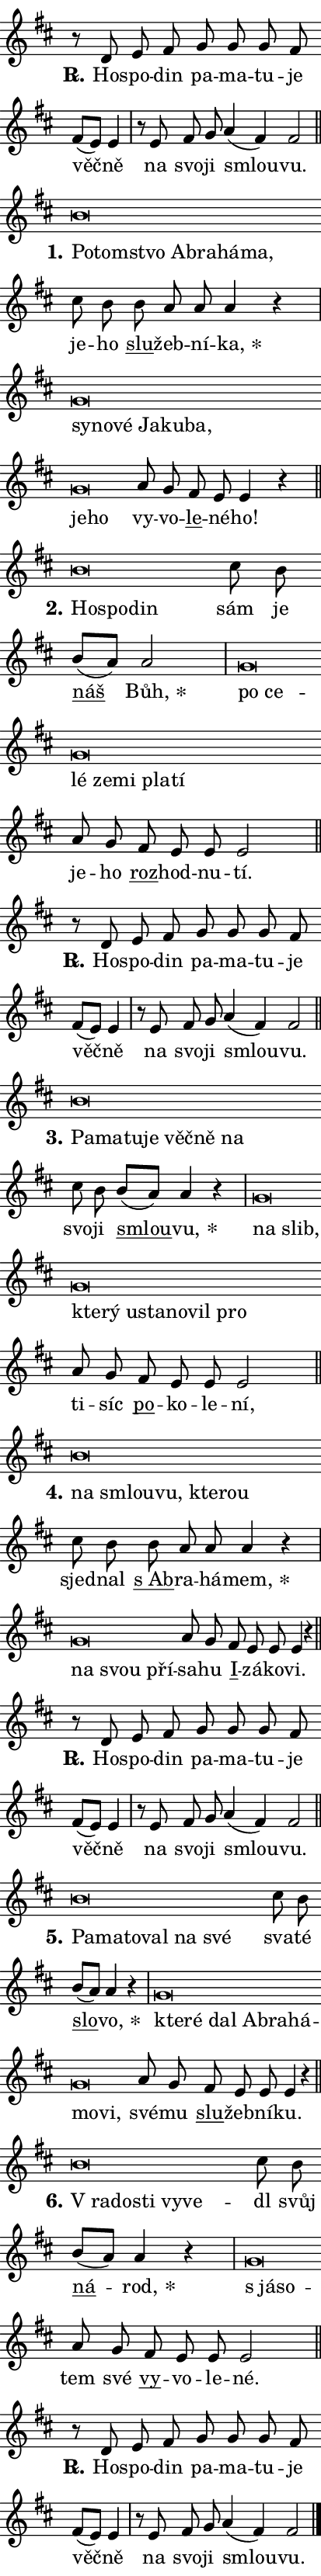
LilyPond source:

\version "2.24.0"
\header { tagline = "" }
\paper {
  indent = 0\cm
  top-margin = 0\cm
  right-margin = 0\cm
  bottom-margin = 0\cm
  left-margin = 0\cm
  paper-width = 7\cm
  page-breaking = #ly:one-page-breaking
  system-system-spacing.basic-distance = #11
  score-system-spacing.basic-distance = #11
  ragged-last = ##f
}


%% Author: Thomas Morley
%% https://lists.gnu.org/archive/html/lilypond-user/2020-05/msg00002.html
#(define (line-position grob)
"Returns position of @var[grob} in current system:
   @code{'start}, if at first time-step
   @code{'end}, if at last time-step
   @code{'middle} otherwise
"
  (let* ((col (ly:item-get-column grob))
         (ln (ly:grob-object col 'left-neighbor))
         (rn (ly:grob-object col 'right-neighbor))
         (col-to-check-left (if (ly:grob? ln) ln col))
         (col-to-check-right (if (ly:grob? rn) rn col))
         (break-dir-left
           (and
             (ly:grob-property col-to-check-left 'non-musical #f)
             (ly:item-break-dir col-to-check-left)))
         (break-dir-right
           (and
             (ly:grob-property col-to-check-right 'non-musical #f)
             (ly:item-break-dir col-to-check-right))))
        (cond ((eqv? 1 break-dir-left) 'start)
              ((eqv? -1 break-dir-right) 'end)
              (else 'middle))))

#(define (tranparent-at-line-position vctor)
  (lambda (grob)
  "Relying on @code{line-position} select the relevant enry from @var{vctor}.
Used to determine transparency,"
    (case (line-position grob)
      ((end) (not (vector-ref vctor 0)))
      ((middle) (not (vector-ref vctor 1)))
      ((start) (not (vector-ref vctor 2))))))

noteHeadBreakVisibility =
#(define-music-function (break-visibility)(vector?)
"Makes @code{NoteHead}s transparent relying on @var{break-visibility}"
#{
  \override NoteHead.transparent =
    #(tranparent-at-line-position break-visibility)
#})

#(define delete-ledgers-for-transparent-note-heads
  (lambda (grob)
    "Reads whether a @code{NoteHead} is transparent.
If so this @code{NoteHead} is removed from @code{'note-heads} from
@var{grob}, which is supposed to be @code{LedgerLineSpanner}.
As a result ledgers are not printed for this @code{NoteHead}"
    (let* ((nhds-array (ly:grob-object grob 'note-heads))
           (nhds-list
             (if (ly:grob-array? nhds-array)
                 (ly:grob-array->list nhds-array)
                 '()))
           ;; Relies on the transparent-property being done before
           ;; Staff.LedgerLineSpanner.after-line-breaking is executed.
           ;; This is fragile ...
           (to-keep
             (remove
               (lambda (nhd)
                 (ly:grob-property nhd 'transparent #f))
               nhds-list)))
      ;; TODO find a better method to iterate over grob-arrays, similiar
      ;; to filter/remove etc for lists
      ;; For now rebuilt from scratch
      (set! (ly:grob-object grob 'note-heads)  '())
      (for-each
        (lambda (nhd)
          (ly:pointer-group-interface::add-grob grob 'note-heads nhd))
        to-keep))))

hideNotes = {
  \noteHeadBreakVisibility #begin-of-line-visible
}
unHideNotes = {
  \noteHeadBreakVisibility #all-visible
}

% work-around for resetting accidentals
% https://lilypond.org/doc/v2.23/Documentation/notation/displaying-rhythms#unmetered-music
cadenzaMeasure = {
  \cadenzaOff
  \partial 1024 s1024
  \cadenzaOn
}

#(define-markup-command (accent layout props text) (markup?)
  "Underline accented syllable"
  (interpret-markup layout props
    #{\markup \override #'(offset . 4.3) \underline { #text }#}))

responsum = \markup \concat {
  "R" \hspace #-1.05 \path #0.1 #'((moveto 0 0.07) (lineto 0.9 0.8)) \hspace #0.05 "."
}

\layout {
    \context {
        \Staff
        \remove "Time_signature_engraver"
        \override LedgerLineSpanner.after-line-breaking = #delete-ledgers-for-transparent-note-heads
    }
    \context {
        \Voice {
            \override NoteHead.output-attributes = #'((class . "notehead"))
            \override Hairpin.height = #0.55
        }
    }
    \context {
        \Lyrics {
            \override StanzaNumber.output-attributes = #'((class . "stanzanumber"))
            \override LyricSpace.minimum-distance = #0.9
            \override LyricText.font-name = #"TeX Gyre Schola"
            \override LyricText.font-size = 1
            \override StanzaNumber.font-name = #"TeX Gyre Schola Bold"
            \override StanzaNumber.font-size = 1
        }
    }
}

% magnetic-lyrics.ily
%
%   written by
%     Jean Abou Samra <jean@abou-samra.fr>
%     Werner Lemberg <wl@gnu.org>
%
%   adapted by
%     Jiri Hon <jiri.hon@gmail.com>
%
% Version 2022-Apr-15

% https://www.mail-archive.com/lilypond-user@gnu.org/msg149350.html

#(define (Left_hyphen_pointer_engraver context)
   "Collect syllable-hyphen-syllable occurrences in lyrics and store
them in properties.  This engraver only looks to the left.  For
example, if the lyrics input is @code{foo -- bar}, it does the
following.

@itemize @bullet
@item
Set the @code{text} property of the @code{LyricHyphen} grob between
@q{foo} and @q{bar} to @code{foo}.

@item
Set the @code{left-hyphen} property of the @code{LyricText} grob with
text @q{foo} to the @code{LyricHyphen} grob between @q{foo} and
@q{bar}.
@end itemize

Use this auxiliary engraver in combination with the
@code{lyric-@/text::@/apply-@/magnetic-@/offset!} hook."
   (let ((hyphen #f)
         (text #f))
     (make-engraver
      (acknowledgers
       ((lyric-syllable-interface engraver grob source-engraver)
        (set! text grob)))
      (end-acknowledgers
       ((lyric-hyphen-interface engraver grob source-engraver)
        ;(when (not (grob::has-interface grob 'lyric-space-interface))
          (set! hyphen grob)));)
      ((stop-translation-timestep engraver)
       (when (and text hyphen)
         (ly:grob-set-object! text 'left-hyphen hyphen))
       (set! text #f)
       (set! hyphen #f)))))

#(define (lyric-text::apply-magnetic-offset! grob)
   "If the space between two syllables is less than the value in
property @code{LyricText@/.details@/.squash-threshold}, move the right
syllable to the left so that it gets concatenated with the left
syllable.

Use this function as a hook for
@code{LyricText@/.after-@/line-@/breaking} if the
@code{Left_@/hyphen_@/pointer_@/engraver} is active."
   (let ((hyphen (ly:grob-object grob 'left-hyphen #f)))
     (when hyphen
       (let ((left-text (ly:spanner-bound hyphen LEFT)))
         (when (grob::has-interface left-text 'lyric-syllable-interface)
           (let* ((common (ly:grob-common-refpoint grob left-text X))
                  (this-x-ext (ly:grob-extent grob common X))
                  (left-x-ext
                   (begin
                     ;; Trigger magnetism for left-text.
                     (ly:grob-property left-text 'after-line-breaking)
                     (ly:grob-extent left-text common X)))
                  ;; `delta` is the gap width between two syllables.
                  (delta (- (interval-start this-x-ext)
                            (interval-end left-x-ext)))
                  (details (ly:grob-property grob 'details))
                  (threshold (assoc-get 'squash-threshold details 0.2)))
             (when (< delta threshold)
               (let* (;; We have to manipulate the input text so that
                      ;; ligatures crossing syllable boundaries are not
                      ;; disabled.  For languages based on the Latin
                      ;; script this is essentially a beautification.
                      ;; However, for non-Western scripts it can be a
                      ;; necessity.
                      (lt (ly:grob-property left-text 'text))
                      (rt (ly:grob-property grob 'text))
                      (is-space (grob::has-interface hyphen 'lyric-space-interface))
                      (space (if is-space " " ""))
                      (space-markup (grob-interpret-markup grob " "))
                      (space-size (interval-length (ly:stencil-extent space-markup X)))
                      (extra-delta (if is-space space-size 0))
                      ;; Append new syllable.
                      (ltrt-space (if (and (string? lt) (string? rt))
                                (string-append lt space rt)
                                (make-concat-markup (list lt space rt))))
                      ;; Right-align `ltrt` to the right side.
                      (ltrt-space-markup (grob-interpret-markup
                               grob
                               (make-translate-markup
                                (cons (interval-length this-x-ext) 0)
                                (make-right-align-markup ltrt-space)))))
                 (begin
                   ;; Don't print `left-text`.
                   (ly:grob-set-property! left-text 'stencil #f)
                   ;; Set text and stencil (which holds all collected
                   ;; syllables so far) and shift it to the left.
                   (ly:grob-set-property! grob 'text ltrt-space)
                   (ly:grob-set-property! grob 'stencil ltrt-space-markup)
                   (ly:grob-translate-axis! grob (- (- delta extra-delta)) X))))))))))


#(define (lyric-hyphen::displace-bounds-first grob)
   ;; Make very sure this callback isn't triggered too early.
   (let ((left (ly:spanner-bound grob LEFT))
         (right (ly:spanner-bound grob RIGHT)))
     (ly:grob-property left 'after-line-breaking)
     (ly:grob-property right 'after-line-breaking)
     (ly:lyric-hyphen::print grob)))

squashThreshold = #0.4

\layout {
  \context {
    \Lyrics
    \consists #Left_hyphen_pointer_engraver
    \override LyricText.after-line-breaking =
      #lyric-text::apply-magnetic-offset!
    \override LyricHyphen.stencil = #lyric-hyphen::displace-bounds-first
    \override LyricText.details.squash-threshold = \squashThreshold
    \override LyricHyphen.minimum-distance = 0
    \override LyricHyphen.minimum-length = \squashThreshold
  }
}

squash = \override LyricText.details.squash-threshold = 9999
unSquash = \override LyricText.details.squash-threshold = \squashThreshold

left = \override LyricText.self-alignment-X = #LEFT
unLeft = \revert LyricText.self-alignment-X

starOffset = #(lambda (grob) 
                (let ((x_offset (ly:self-alignment-interface::aligned-on-x-parent grob)))
                  (if (= x_offset 0) 0 (+ x_offset 1.2))))

star = #(define-music-function (syllable)(string?)
"Append star separator at the end of a syllable"
#{
  \once \override LyricText.X-offset = #starOffset
  \lyricmode { \markup {
    #syllable
    \override #'((font-name . "TeX Gyre Schola Bold")) \hspace #0.2 \lower #0.65 \larger "*"
  } }
#})

starAccent = #(define-music-function (syllable)(string?)
"Append star separator at the end of a syllable and make accent"
#{
  \once \override LyricText.X-offset = #starOffset
  \lyricmode { \markup {
    \accent #syllable
    \override #'((font-name . "TeX Gyre Schola Bold")) \hspace #0.2 \lower #0.65 \larger "*"
  } }
#})

breath = #(define-music-function (syllable)(string?)
"Append breathing indicator at the end of a syllable"
#{
  \lyricmode { \markup { #syllable "+" } }
#})

optionalBreath = #(define-music-function (syllable)(string?)
"Append optional breathing indicator at the end of a syllable"
#{
  \lyricmode { \markup { #syllable "(+)" } }
#})


\score {
    <<
        \new Voice = "melody" { \cadenzaOn \key d \major \relative { r8 d' e fis g g g fis \bar "" fis[( e)] e4 \cadenzaMeasure \bar "|" r8 e fis g \bar "" a4( fis) fis2 \cadenzaMeasure \bar "||" \break } }
        \new Lyrics \lyricsto "melody" { \lyricmode { \set stanza = \responsum
Ho -- spo -- din pa -- ma -- tu -- je věč -- ně na svo -- ji smlou -- vu. } }
    >>
    \layout {}
}

\score {
    <<
        \new Voice = "melody" { \cadenzaOn \key d \major \relative { b'\breve*1/16 \hideNotes \breve*1/16 \bar "" \breve*1/16 \bar "" \breve*1/16 \bar "" \breve*1/16 \bar "" \breve*1/16 \breve*1/16 \bar "" \unHideNotes cis8 b \bar "" b a a a4 r \cadenzaMeasure \bar "|" g\breve*1/16 \hideNotes \breve*1/16 \bar "" \breve*1/16 \bar "" \breve*1/16 \bar "" \breve*1/16 \bar "" \breve*1/16 \bar "" \breve*1/16 \breve*1/16 \bar "" \unHideNotes a8 g \bar "" fis e e4 r \cadenzaMeasure \bar "||" \break } }
        \new Lyrics \lyricsto "melody" { \lyricmode { \set stanza = "1."
\left Po -- \squash tom -- stvo Ab -- ra -- há -- ma, \unLeft \unSquash je -- ho \markup \accent slu -- žeb -- ní -- \star ka, \left sy -- \squash no -- vé Ja -- ku -- ba, je -- ho \unLeft \unSquash vy -- vo -- \markup \accent le -- né -- ho! } }
    >>
    \layout {}
}

\score {
    <<
        \new Voice = "melody" { \cadenzaOn \key d \major \relative { b'\breve*1/16 \hideNotes \breve*1/16 \breve*1/16 \bar "" \unHideNotes cis8 b \bar "" b[( a)] a2 \cadenzaMeasure \bar "|" g\breve*1/16 \hideNotes \breve*1/16 \bar "" \breve*1/16 \bar "" \breve*1/16 \bar "" \breve*1/16 \bar "" \breve*1/16 \breve*1/16 \bar "" \unHideNotes a8 g \bar "" fis e e e2 \cadenzaMeasure \bar "||" \break } }
        \new Lyrics \lyricsto "melody" { \lyricmode { \set stanza = "2."
\left Ho -- \squash spo -- din \unLeft \unSquash sám je \markup \accent náš \star Bůh, \left po \squash ce -- lé ze -- mi pla -- tí \unLeft \unSquash je -- ho \markup \accent roz -- hod -- nu -- tí. } }
    >>
    \layout {}
}

\score {
    <<
        \new Voice = "melody" { \cadenzaOn \key d \major \relative { r8 d' e fis g g g fis \bar "" fis[( e)] e4 \cadenzaMeasure \bar "|" r8 e fis g \bar "" a4( fis) fis2 \cadenzaMeasure \bar "||" \break } }
        \new Lyrics \lyricsto "melody" { \lyricmode { \set stanza = \responsum
Ho -- spo -- din pa -- ma -- tu -- je věč -- ně na svo -- ji smlou -- vu. } }
    >>
    \layout {}
}

\score {
    <<
        \new Voice = "melody" { \cadenzaOn \key d \major \relative { b'\breve*1/16 \hideNotes \breve*1/16 \bar "" \breve*1/16 \bar "" \breve*1/16 \bar "" \breve*1/16 \bar "" \breve*1/16 \breve*1/16 \bar "" \unHideNotes cis8 b \bar "" b[( a)] a4 r \cadenzaMeasure \bar "|" g\breve*1/16 \hideNotes \breve*1/16 \bar "" \breve*1/16 \bar "" \breve*1/16 \bar "" \breve*1/16 \bar "" \breve*1/16 \bar "" \breve*1/16 \bar "" \breve*1/16 \breve*1/16 \bar "" \unHideNotes a8 g \bar "" fis e e e2 \cadenzaMeasure \bar "||" \break } }
        \new Lyrics \lyricsto "melody" { \lyricmode { \set stanza = "3."
\left Pa -- \squash ma -- tu -- je věč -- ně na \unLeft \unSquash svo -- ji \markup \accent smlou -- \star vu, \left na \squash slib, kte -- rý u -- sta -- no -- vil pro \unLeft \unSquash ti -- síc \markup \accent po -- ko -- le -- ní, } }
    >>
    \layout {}
}

\score {
    <<
        \new Voice = "melody" { \cadenzaOn \key d \major \relative { b'\breve*1/16 \hideNotes \breve*1/16 \bar "" \breve*1/16 \bar "" \breve*1/16 \breve*1/16 \bar "" \unHideNotes cis8 b \bar "" b a a a4 r \cadenzaMeasure \bar "|" g\breve*1/16 \hideNotes \breve*1/16 \breve*1/16 \bar "" \unHideNotes a8 g \bar "" fis e e e4 r \cadenzaMeasure \bar "||" \break } }
        \new Lyrics \lyricsto "melody" { \lyricmode { \set stanza = "4."
\left na \squash smlou -- vu, kte -- rou \unLeft \unSquash sjed -- nal \markup \accent "s Ab" -- ra -- há -- \star mem, \left na \squash svou pří -- \unLeft \unSquash sa -- hu \markup \accent I -- zá -- ko -- vi. } }
    >>
    \layout {}
}

\score {
    <<
        \new Voice = "melody" { \cadenzaOn \key d \major \relative { r8 d' e fis g g g fis \bar "" fis[( e)] e4 \cadenzaMeasure \bar "|" r8 e fis g \bar "" a4( fis) fis2 \cadenzaMeasure \bar "||" \break } }
        \new Lyrics \lyricsto "melody" { \lyricmode { \set stanza = \responsum
Ho -- spo -- din pa -- ma -- tu -- je věč -- ně na svo -- ji smlou -- vu. } }
    >>
    \layout {}
}

\score {
    <<
        \new Voice = "melody" { \cadenzaOn \key d \major \relative { b'\breve*1/16 \hideNotes \breve*1/16 \bar "" \breve*1/16 \bar "" \breve*1/16 \bar "" \breve*1/16 \breve*1/16 \bar "" \unHideNotes cis8 b \bar "" b[( a)] a4 r \cadenzaMeasure \bar "|" g\breve*1/16 \hideNotes \breve*1/16 \bar "" \breve*1/16 \bar "" \breve*1/16 \bar "" \breve*1/16 \bar "" \breve*1/16 \bar "" \breve*1/16 \breve*1/16 \bar "" \unHideNotes a8 g \bar "" fis e e e4 r \cadenzaMeasure \bar "||" \break } }
        \new Lyrics \lyricsto "melody" { \lyricmode { \set stanza = "5."
\left Pa -- \squash ma -- to -- val na své \unLeft \unSquash sva -- té \markup \accent slo -- \star vo, \left kte -- \squash ré dal Ab -- ra -- há -- mo -- vi, \unLeft \unSquash své -- mu \markup \accent slu -- žeb -- ní -- ku. } }
    >>
    \layout {}
}

\score {
    <<
        \new Voice = "melody" { \cadenzaOn \key d \major \relative { b'\breve*1/16 \hideNotes \breve*1/16 \bar "" \breve*1/16 \bar "" \breve*1/16 \breve*1/16 \bar "" \unHideNotes cis8 b \bar "" b[( a)] a4 r \cadenzaMeasure \bar "|" g\breve*1/16 \hideNotes \breve*1/16 \bar "" \unHideNotes a8 g \bar "" fis e e e2 \cadenzaMeasure \bar "||" \break } }
        \new Lyrics \lyricsto "melody" { \lyricmode { \set stanza = "6."
\left "V ra" -- \squash do -- sti vy -- ve -- \unLeft \unSquash dl svůj \markup \accent ná -- \star rod, \left "s já" -- \squash so -- \unLeft \unSquash tem své \markup \accent vy -- vo -- le -- né. } }
    >>
    \layout {}
}

\score {
    <<
        \new Voice = "melody" { \cadenzaOn \key d \major \relative { r8 d' e fis g g g fis \bar "" fis[( e)] e4 \cadenzaMeasure \bar "|" r8 e fis g \bar "" a4( fis) fis2 \cadenzaMeasure \bar "||" \break } \bar "|." }
        \new Lyrics \lyricsto "melody" { \lyricmode { \set stanza = \responsum
Ho -- spo -- din pa -- ma -- tu -- je věč -- ně na svo -- ji smlou -- vu. } }
    >>
    \layout {}
}
